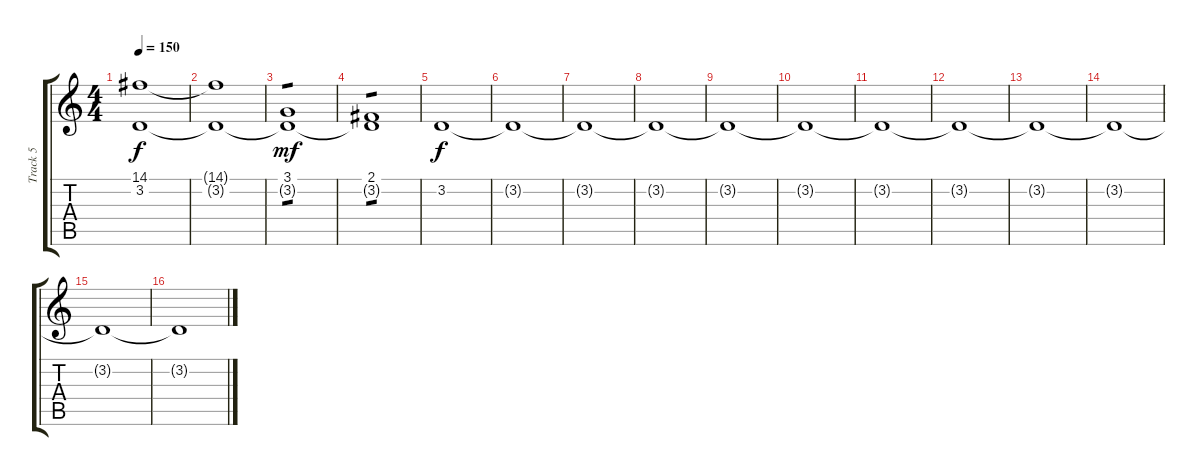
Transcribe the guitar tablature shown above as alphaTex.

\track ("Track 5" "Track 5") {instrument lead3calliope}
\staff {score tabs}
\tuning (E4 B3 G3 D3 A2 E2) {hide}
\ts (4 4)
\tempo 150
\clef g2
\ks c
(14.1{t} 3.2{t}).1{dy f} |
(14.1{t} 3.2{t}).1 |
(3.1 3.2{t}).1{tp 1 dy mf} |
(2.1 3.2{t}).1{tp 1} |
3.2.1{dy f} |
3.2{t}.1 |
3.2{t}.1 |
3.2{t}.1 |
3.2{t}.1 |
3.2{t}.1 |
3.2{t}.1 |
3.2{t}.1 |
3.2{t}.1 |
3.2{t}.1 |
3.2{t}.1 |
3.2{t}.1
